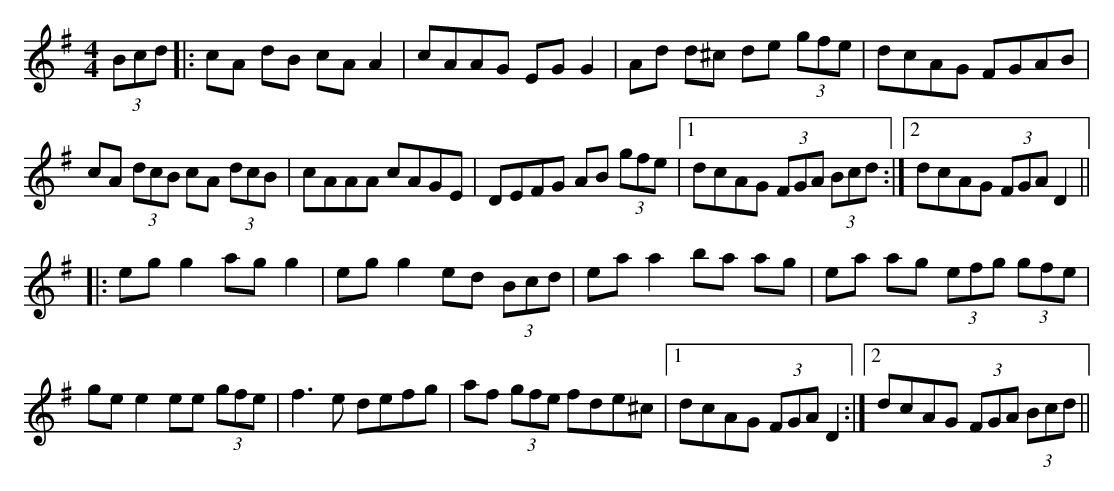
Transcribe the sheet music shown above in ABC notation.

X:1
M:4/4
K:Ador
(3Bcd|:cA dB cA A2|cAAG EG G2|Ad d^c de (3gfe|dcAG FGAB|
cA (3dcB cA (3dcB|cAAA cAGE|DEFG AB (3gfe|1 dcAG (3FGA (3Bcd:|2 dcAG (3FGA D2||
|:eg g2 ag g2|eg g2 ed (3Bcd|ea a2 ba ag|ea ag (3efg (3gfe|
ge e2 ee (3gfe|f3e defg|af (3gfe fde^c|1 dcAG (3FGA D2:|2 dcAG (3FGA (3Bcd||
